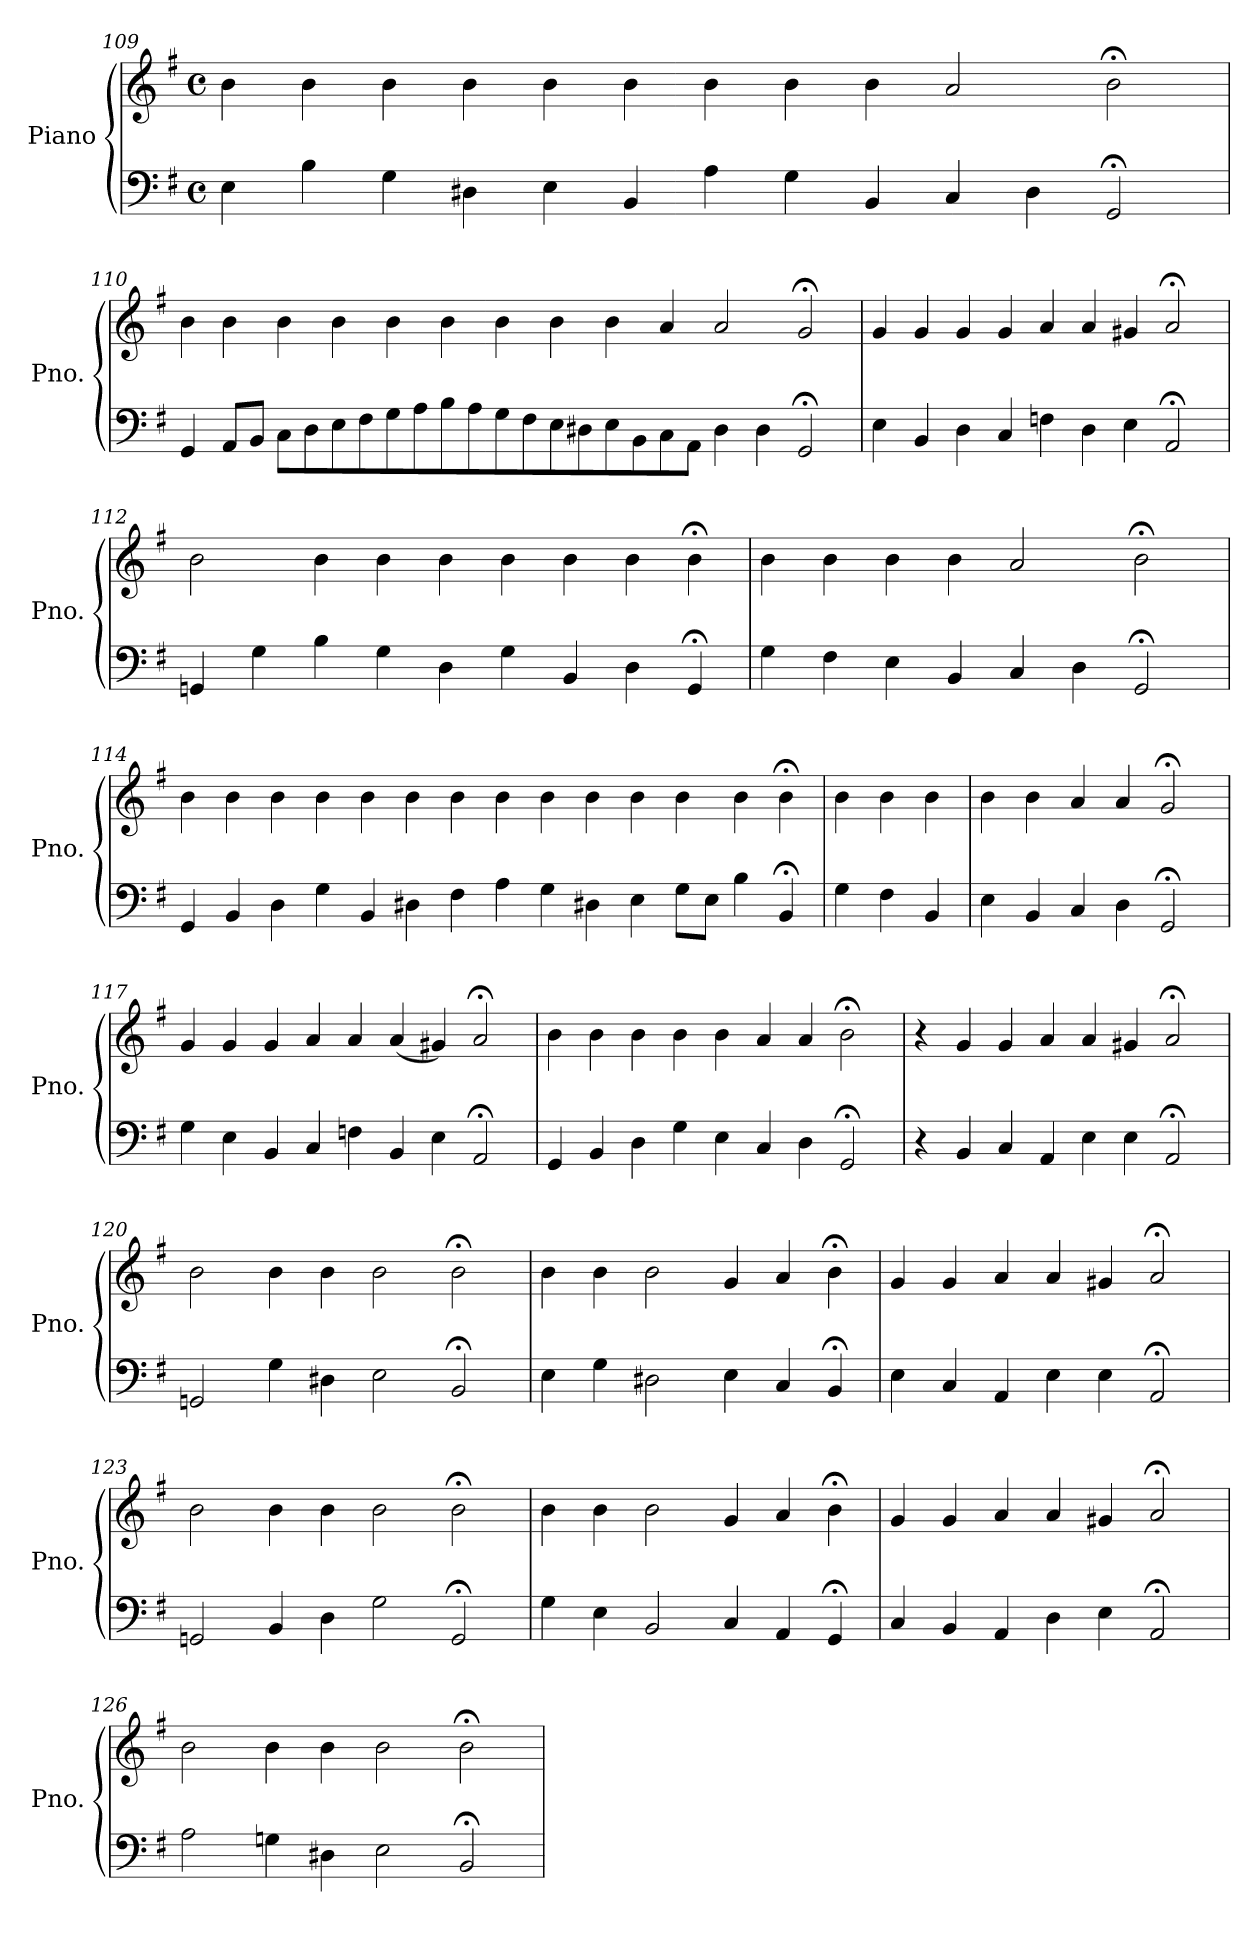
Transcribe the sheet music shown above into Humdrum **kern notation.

**kern	**kern
*part1	*part1
*staff2	*staff1
*I"Piano	*
*I'Pno.	*
*clefF4	*clefG2
*k[f#]	*k[f#]
*M4/4	*M4/4
*met(c)	*met(c)
=109	=109
4E\	4b\
4B\	4b\
4G\	4b\
4D#X\	4b\
4E\	4b\
4BB/	4b\
4A\	4b\
4G\	4b\
4BB/	4b\
4C/	2a/
4D#\	.
2GG;</	2b;<\
!!LO:LB:g=z
=110	=110
4GG/	4b\
8AA/L	4b\
8BB/J	.
8C\L	4b\
8D\	.
8E\	4b\
8F#\	.
8G\	4b\
8A\	.
8B\	4b\
8A\	.
8G\	4b\
8F#\	.
8E\	4b\
8D#X\	.
8E\	4b\
8BB\	.
8C\	4a/
8AA\J	.
4D#\	2a/
4D#\	.
2GG;</	2g;</
=111	=111
4E\	4g/
4BB/	4g/
4D\	4g/
4C/	4g/
4Fn\	4a/
4D\	4a/
4E\	4g#X/
2AA;</	2a;</
=112	=112
4GGn/	2b\
4G\	.
4B\	4b\
4G\	4b\
4D\	4b\
4G\	4b\
4BB/	4b\
4D\	4b\
4GG;</	4b;<\
!!LO:LB:g=z
=113	=113
4G\	4b\
4F#\	4b\
4E\	4b\
4BB/	4b\
4C/	2a/
4D\	.
2GG;</	2b;<\
=114	=114
4GG/	4b\
4BB/	4b\
4D\	4b\
4G\	4b\
4BB/	4b\
4D#X\	4b\
4F#\	4b\
4A\	4b\
4G\	4b\
4D#X\	4b\
4E\	4b\
8G\L	4b\
8E\J	.
4B\	4b\
4BB;</	4b;<\
=115	=115
4G\	4b\
4F#\	4b\
4BB/	4b\
=116	=116
4E\	4b\
4BB/	4b\
4C/	4a/
4D\	4a/
2GG;</	2g;</
!!LO:LB:g=z
=117	=117
4G\	4g/
4E\	4g/
4BB/	4g/
4C/	4a/
4Fn\	4a/
4BB/	(4a/
4E\	4g#X/)
2AA;</	2a;</
=118	=118
4GG/	4b\
4BB/	4b\
4D\	4b\
4G\	4b\
4E\	4b\
4C/	4a/
4D\	4a/
2GG;</	2b;<\
=119	=119
4r	4r
4BB/	4g/
4C/	4g/
4AA/	4a/
4E\	4a/
4E\	4g#X/
2AA;</	2a;</
=120	=120
2GGn/	2b\
4G\	4b\
4D#X\	4b\
2E\	2b\
2BB;</	2b;<\
=121	=121
4E\	4b\
4G\	4b\
2D#X\	2b\
4E\	4g/
4C/	4a/
4BB;</	4b;<\
!!LO:LB:g=z
=122	=122
4E\	4g/
4C/	4g/
4AA/	4a/
4E\	4a/
4E\	4g#X/
2AA;</	2a;</
=123	=123
2GGn/	2b\
4BB/	4b\
4D\	4b\
2G\	2b\
2GG;</	2b;<\
=124	=124
4G\	4b\
4E\	4b\
2BB/	2b\
4C/	4g/
4AA/	4a/
4GG;</	4b;<\
=125	=125
4C/	4g/
4BB/	4g/
4AA/	4a/
4D\	4a/
4E\	4g#X/
2AA;</	2a;</
=126	=126
2A\	2b\
4Gn\	4b\
4D#X\	4b\
2E\	2b\
2BB;</	2b;<\
=	=
*-	*-
